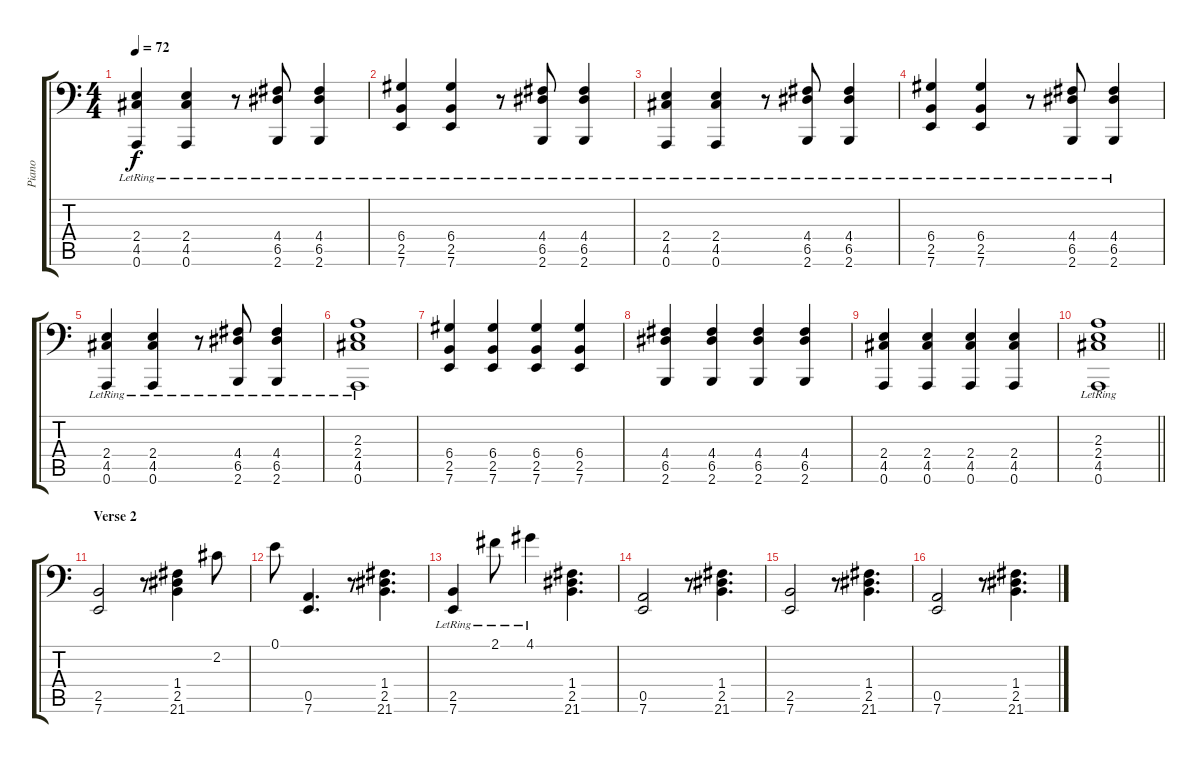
\track ("Piano" "Piano") {instrument acousticgrandpiano}
\staff {score tabs}
\tuning (E4 B3 G3 D3 A2 A1) {hide}
\ts (4 4)
\tempo 72
\clef f4
\ks c
(2.4{lr} 4.5{lr} 0.6{lr}).4{dy f} (2.4{lr} 4.5{lr} 0.6{lr}).4 r.8 (4.4{lr} 6.5{lr} 2.6{lr}).8 (4.4{lr} 6.5{lr} 2.6{lr}).4 |
(6.4{lr} 2.5{lr} 7.6{lr}).4 (6.4{lr} 2.5{lr} 7.6{lr}).4 r.8 (4.4{lr} 6.5{lr} 2.6{lr}).8 (4.4{lr} 6.5{lr} 2.6{lr}).4 |
(2.4{lr} 4.5{lr} 0.6{lr}).4 (2.4{lr} 4.5{lr} 0.6{lr}).4 r.8 (4.4{lr} 6.5{lr} 2.6{lr}).8 (4.4{lr} 6.5{lr} 2.6{lr}).4 |
(6.4{lr} 2.5{lr} 7.6{lr}).4 (6.4{lr} 2.5{lr} 7.6{lr}).4 r.8 (4.4{lr} 6.5{lr} 2.6{lr}).8 (4.4{lr} 6.5{lr} 2.6{lr}).4 |
(2.4{lr} 4.5{lr} 0.6{lr}).4 (2.4{lr} 4.5{lr} 0.6{lr}).4 r.8 (4.4{lr} 6.5{lr} 2.6{lr}).8 (4.4{lr} 6.5{lr} 2.6{lr}).4 |
(2.3{lr} 2.4{lr} 4.5{lr} 0.6{lr}).1 |
(6.4 2.5 7.6).4 (6.4 2.5 7.6).4 (6.4 2.5 7.6).4 (6.4 2.5 7.6).4 |
(4.4 6.5 2.6).4 (4.4 6.5 2.6).4 (4.4 6.5 2.6).4 (4.4 6.5 2.6).4 |
(2.4 4.5 0.6).4 (2.4 4.5 0.6).4 (2.4 4.5 0.6).4 (2.4 4.5 0.6).4 |
\barLineRight lightlight
(2.3{lr} 2.4{lr} 4.5{lr} 0.6{lr}).1 |
\section ("" "Verse 2")
(2.5 7.6).2 r.8 (1.4 2.5 21.6).4 2.2.8 |
0.1.8 (0.5 7.6).4{d} r.8 (1.4 2.5 21.6).4{d} |
(2.5{lr} 7.6{lr}).4 2.1{lr}.8 4.1{lr}.4 (1.4 2.5 21.6).4{d} |
(0.5 7.6).2 r.8 (1.4 2.5 21.6).4{d} |
(2.5 7.6).2 r.8 (1.4 2.5 21.6).4{d} |
(0.5 7.6).2 r.8 (1.4 2.5 21.6).4{d}
